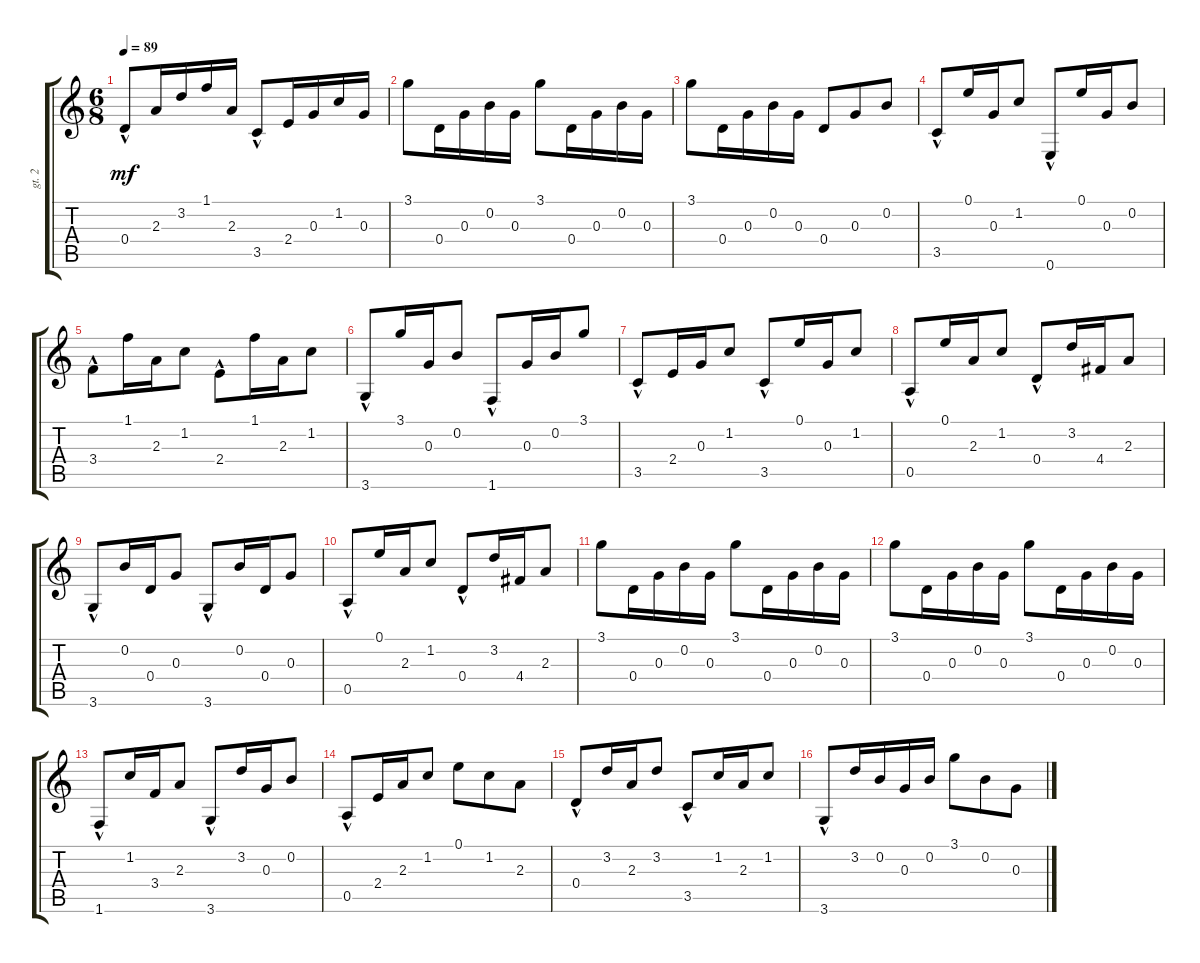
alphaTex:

\track ("gt. 2" "gt. 2") {instrument acousticguitarsteel}
\staff {score tabs}
\tuning (E4 B3 G3 D3 A2 E2) {hide}
\ts (6 8)
\tempo 89
\clef g2
\ks c
0.4{hac}.8{dy mf} 2.3.16 3.2.16 1.1.16 2.3.16 3.5{hac}.8 2.4.16 0.3.16 1.2.16 0.3.16 |
3.1.8 0.4.16 0.3.16 0.2.16 0.3.16 3.1.8 0.4.16 0.3.16 0.2.16 0.3.16 |
3.1.8 0.4.16 0.3.16 0.2.16 0.3.16 0.4.8 0.3.8 0.2.8 |
3.5{hac}.8 0.1.16 0.3.16 1.2.8 0.6{hac}.8 0.1.16 0.3.16 0.2.8 |
3.4{hac}.8 1.1.16 2.3.16 1.2.8 2.4{hac}.8 1.1.16 2.3.16 1.2.8 |
3.6{hac}.8 3.1.16 0.3.16 0.2.8 1.6{hac}.8 0.3.16 0.2.16 3.1.8 |
3.5{hac}.8 2.4.16 0.3.16 1.2.8 3.5{hac}.8 0.1.16 0.3.16 1.2.8 |
0.5{hac}.8 0.1.16 2.3.16 1.2.8 0.4{hac}.8 3.2.16 4.4.16 2.3.8 |
3.6{hac}.8 0.2.16 0.4.16 0.3.8 3.6{hac}.8 0.2.16 0.4.16 0.3.8 |
0.5{hac}.8 0.1.16 2.3.16 1.2.8 0.4{hac}.8 3.2.16 4.4.16 2.3.8 |
3.1.8 0.4.16 0.3.16 0.2.16 0.3.16 3.1.8 0.4.16 0.3.16 0.2.16 0.3.16 |
3.1.8 0.4.16 0.3.16 0.2.16 0.3.16 3.1.8 0.4.16 0.3.16 0.2.16 0.3.16 |
1.6{hac}.8 1.2.16 3.4.16 2.3.8 3.6{hac}.8 3.2.16 0.3.16 0.2.8 |
0.5{hac}.8 2.4.16 2.3.16 1.2.8 0.1.8 1.2.8 2.3.8 |
0.4{hac}.8 3.2.16 2.3.16 3.2.8 3.5{hac}.8 1.2.16 2.3.16 1.2.8 |
3.6{hac}.8 3.2.16 0.2.16 0.3.16 0.2.16 3.1.8 0.2.8 0.3.8
